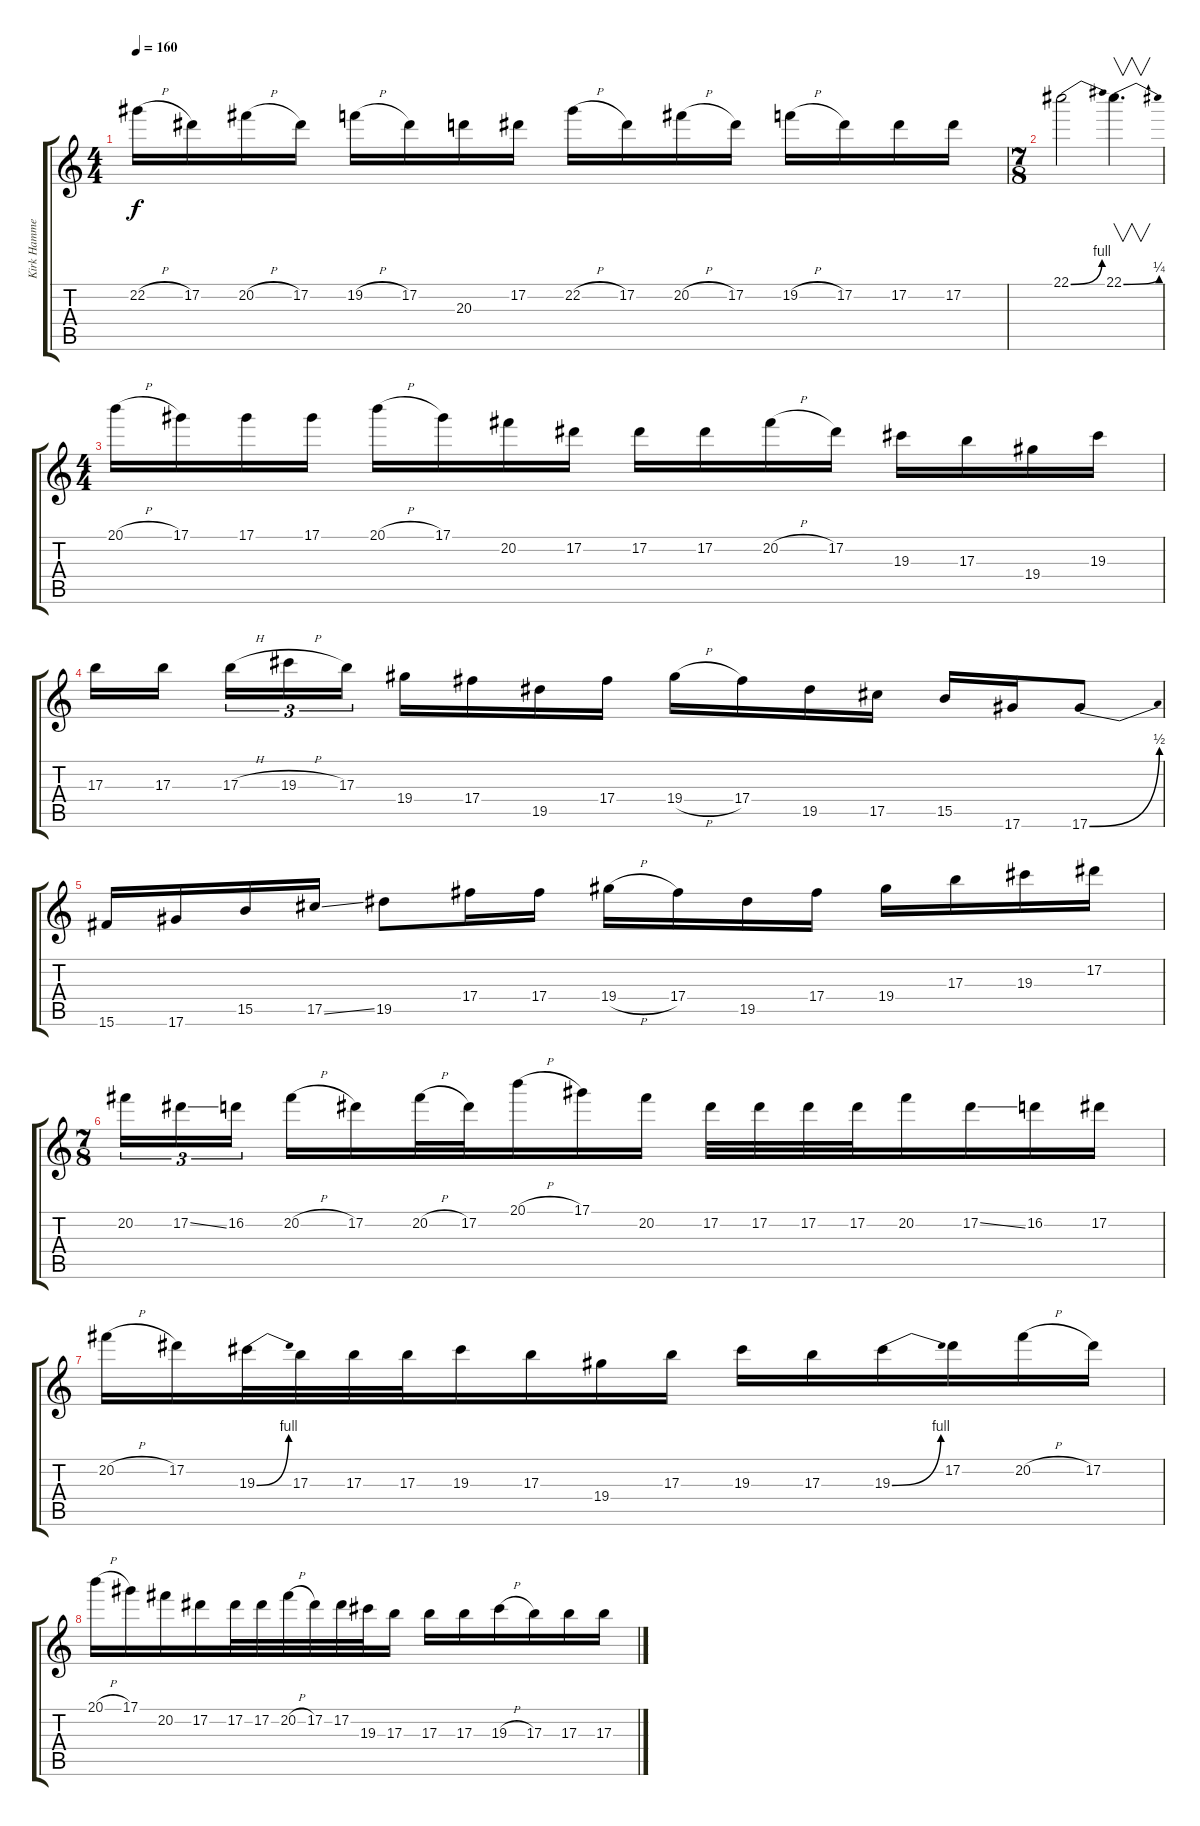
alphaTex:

\track ("Kirk Hammett (Distortion Guitar)" "Kirk Hamme") {instrument overdrivenguitar}
\staff {score tabs}
\tuning (Eb4 Bb3 Gb3 Db3 Ab2 Eb2) {hide}
\ts (4 4)
\tempo 160
\clef g2
\ks c
22.2{h}.16{dy f} 17.2.16 20.2{h}.16 17.2.16 19.2{h}.16 17.2.16 20.3.16 17.2.16 22.2{h}.16 17.2.16 20.2{h}.16 17.2.16 19.2{h}.16 17.2.16 17.2.16 17.2.16 |
\ts (7 8)
22.1{be (bend 0 0 60 4)}.2 22.1{be (bend 0 0 60 1)}.4{v d} |
\ts (4 4)
20.1{h}.16 17.1.16 17.1.16 17.1.16 20.1{h}.16 17.1.16 20.2.16 17.2.16 17.2.16 17.2.16 20.2{h}.16 17.2.16 19.3.16 17.3.16 19.4.16 19.3.16 |
17.3.16 17.3.16 17.3{h}.16{tu (3 2)} 19.3{h}.16{tu (3 2)} 17.3.16{tu (3 2)} 19.4.16 17.4.16 19.5.16 17.4.16 19.4{h}.16 17.4.16 19.5.16 17.5.16 15.5.16 17.6.16 17.6{be (bend 0 0 60 2)}.8 |
15.6.16 17.6.16 15.5.16 17.5{ss}.16 19.5.8 17.4.16 17.4.16 19.4{h}.16 17.4.16 19.5.16 17.4.16 19.4.16 17.3.16 19.3.16 17.2.16 |
\ts (7 8)
20.2.16{tu (3 2)} 17.2{ss}.16{tu (3 2)} 16.2.16{tu (3 2)} 20.2{h}.16 17.2.16 20.2{h}.32 17.2.32 20.1{h}.16 17.1.16 20.2.16 17.2.32 17.2.32 17.2.32 17.2.32 20.2.16 17.2{ss}.16 16.2.16 17.2.16 |
20.2{h}.16 17.2.16 19.3{be (bend 0 0 60 4)}.32 17.3.32 17.3.32 17.3.32 19.3.16 17.3.16 19.4.16 17.3.16 19.3.16 17.3.16 19.3{be (bend 0 0 60 4)}.16 17.2.16 20.2{h}.16 17.2.16 |
20.1{h}.16 17.1.16 20.2.16 17.2.16 17.2.32 17.2.32 20.2{h}.32 17.2.32 17.2.32 19.3.32 17.3.16 17.3.16 17.3.16 19.3{h}.16 17.3.16 17.3.16 17.3.16
